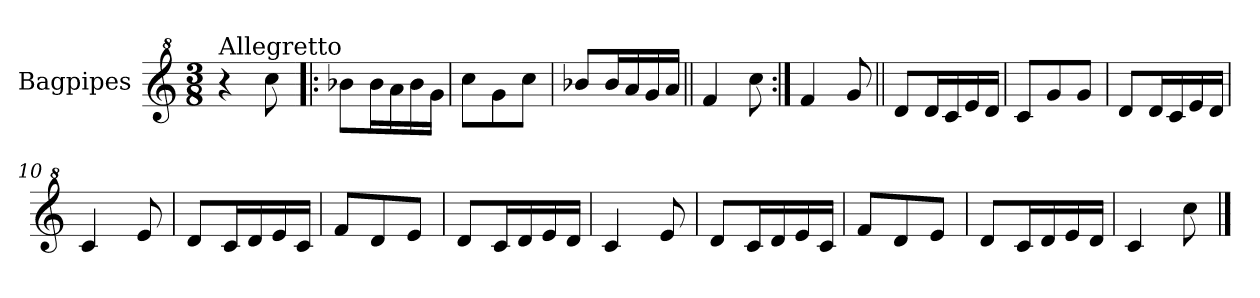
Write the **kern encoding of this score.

**kern
*part1
*staff1
*I"Bagpipes
*I'Bag
*clefG^2
*k[]
*C:
*M3/8
=1
!LO:TX:a:t=Allegretto
4r
8ccc\
=2!|:
8bb-X\L
16bb-\L
16aa\
16bb-\
16gg\JJ
=3
8ccc\L
8gg\
8ccc\J
=4
8bb-X/L
16bb-/L
16aa/
16gg/
16aa/JJ
=5||
4ff/
8ccc\
=6:|!
4ff/
8gg/
=7||
8dd/L
16dd/L
16cc/
16ee/
16dd/JJ
=8
8cc/L
8gg/
8gg/J
=9
8dd/L
16dd/L
16cc/
16ee/
16dd/JJ
=10
4cc/
8ee/
!!LO:LB:g=z
=11
8dd/L
16cc/L
16dd/
16ee/
16cc/JJ
=12
8ff/L
8dd/
8ee/J
=13
8dd/L
16cc/L
16dd/
16ee/
16dd/JJ
=14
4cc/
8ee/
=15
8dd/L
16cc/L
16dd/
16ee/
16cc/JJ
=16
8ff/L
8dd/
8ee/J
=17
8dd/L
16cc/L
16dd/
16ee/
16dd/JJ
=18
4cc/
8ccc\
==
*-
